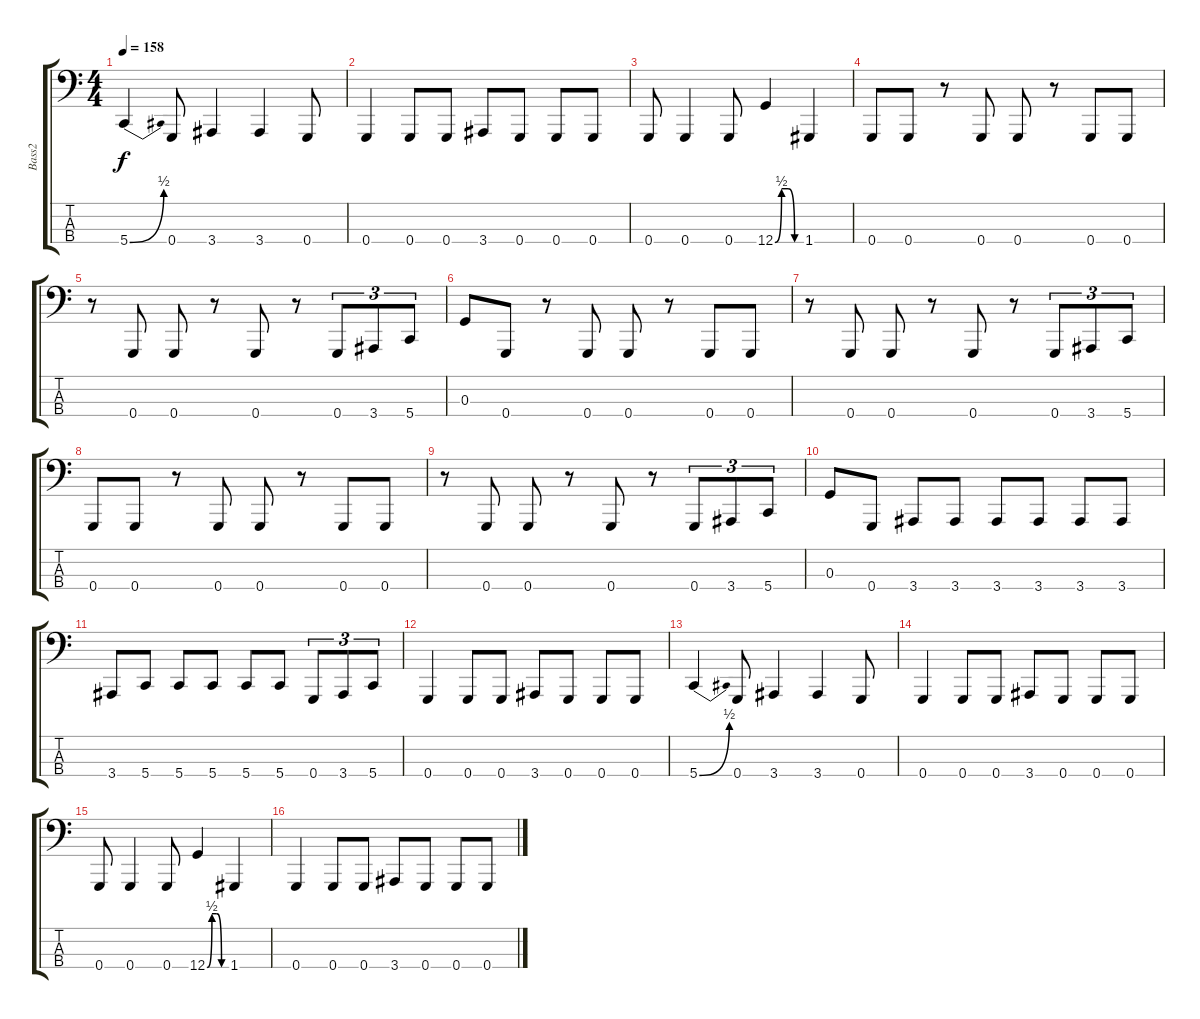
\track ("Bass2" "Bass2") {instrument slapbass2}
\staff {score tabs}
\tuning (F2 C2 G1 G0) {hide}
\ts (4 4)
\tempo 158
\clef f4
\ks c
5.4{be (bend 0 0 60 2)}.4{dy f} 0.4.8 3.4.4 3.4.4 0.4.8 |
0.4.4 0.4.8 0.4.8 3.4.8 0.4.8 0.4.8 0.4.8 |
0.4.8 0.4.4 0.4.8 12.4{be (custom 0 0 15 2 30 2 45 0 60 0)}.4 1.4.4 |
0.4.8 0.4.8 r.8 0.4.8 0.4.8 r.8 0.4.8 0.4.8 |
r.8 0.4.8 0.4.8 r.8 0.4.8 r.8 0.4.8{tu (3 2)} 3.4.8{tu (3 2)} 5.4.8{tu (3 2)} |
0.3.8 0.4.8 r.8 0.4.8 0.4.8 r.8 0.4.8 0.4.8 |
r.8 0.4.8 0.4.8 r.8 0.4.8 r.8 0.4.8{tu (3 2)} 3.4.8{tu (3 2)} 5.4.8{tu (3 2)} |
0.4.8 0.4.8 r.8 0.4.8 0.4.8 r.8 0.4.8 0.4.8 |
r.8 0.4.8 0.4.8 r.8 0.4.8 r.8 0.4.8{tu (3 2)} 3.4.8{tu (3 2)} 5.4.8{tu (3 2)} |
0.3.8 0.4.8 3.4.8 3.4.8 3.4.8 3.4.8 3.4.8 3.4.8 |
3.4.8 5.4.8 5.4.8 5.4.8 5.4.8 5.4.8 0.4.8{tu (3 2)} 3.4.8{tu (3 2)} 5.4.8{tu (3 2)} |
0.4.4 0.4.8 0.4.8 3.4.8 0.4.8 0.4.8 0.4.8 |
5.4{be (bend 0 0 60 2)}.4 0.4.8 3.4.4 3.4.4 0.4.8 |
0.4.4 0.4.8 0.4.8 3.4.8 0.4.8 0.4.8 0.4.8 |
0.4.8 0.4.4 0.4.8 12.4{be (custom 0 0 15 2 30 2 45 0 60 0)}.4 1.4.4 |
0.4.4 0.4.8 0.4.8 3.4.8 0.4.8 0.4.8 0.4.8
